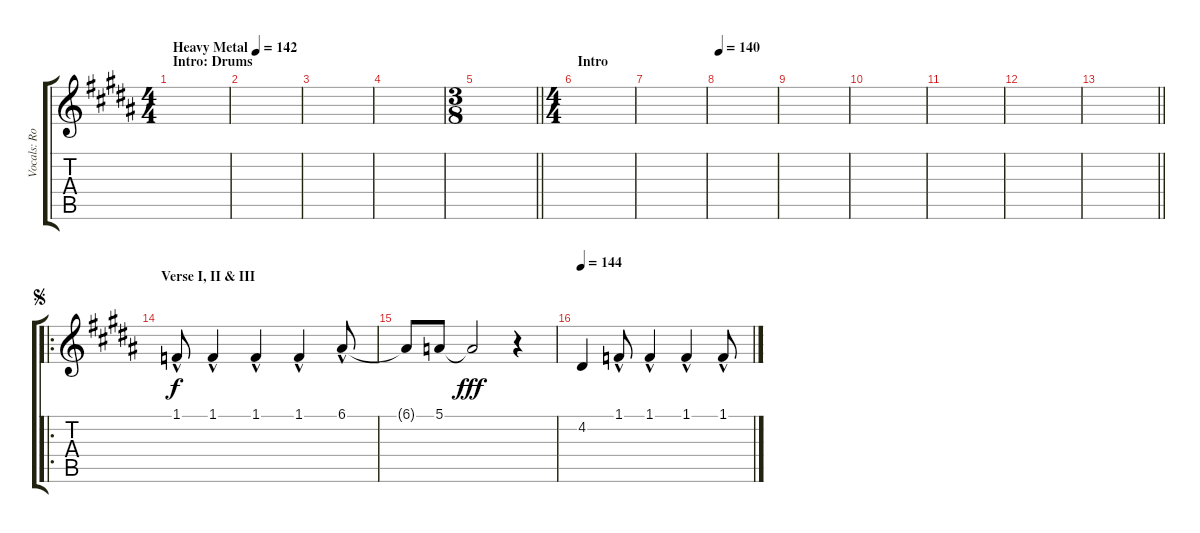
\track ("Vocals: Rob" "Vocals: Ro") {instrument lead2sawtooth}
\staff {score tabs}
\tuning (E4 B3 G3 D3 A2 E2) {hide}
\ts (4 4)
\section ("" "Intro: Drums")
\tempo (142 "Heavy Metal")
\tempo 139
\tempo (142 "Heavy Metal")
\clef g2
\ks b
|
|
|
|
\ts (3 8)
\barLineRight lightlight
|
\ts (4 4)
\section ("" "Intro")
|
|
\tempo 140
|
|
|
|
|
\barLineRight lightlight
|
\ro
\section ("" "Verse I, II & III")
\jump segno
1.1{hac}.8 1.1{hac}.4 1.1{hac}.4 1.1{hac}.4 6.1{hac}.8 |
6.1{t}.8 5.1.8{dy f} 5.1{t}.2{dy fff} r.4 |
\tempo 144
4.2.4 1.1{hac}.8 1.1{hac}.4 1.1{hac}.4 1.1{hac}.8
